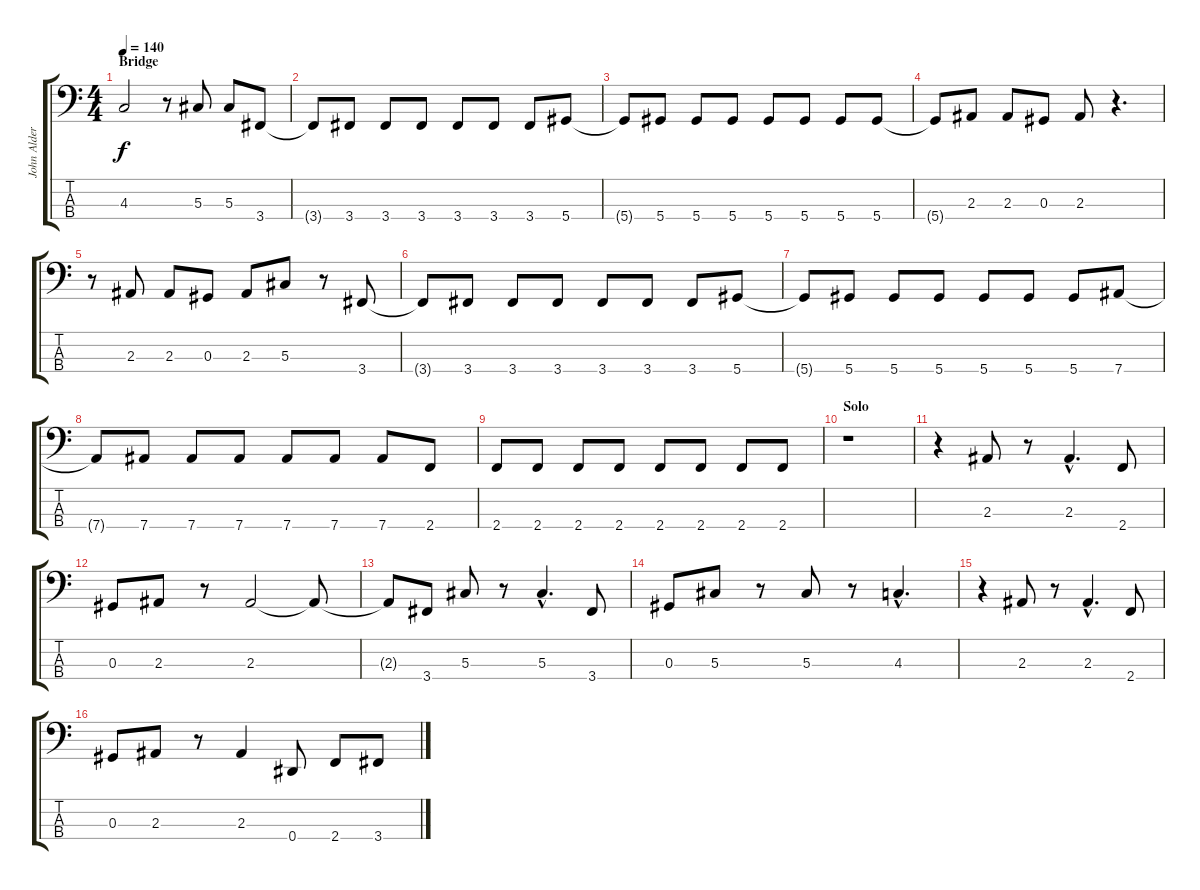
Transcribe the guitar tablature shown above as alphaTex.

\track ("John Alderete" "John Alder") {instrument electricbassfinger}
\staff {score tabs}
\tuning (Gb2 Db2 Ab1 Eb1) {hide}
\ts (4 4)
\section ("" "Bridge")
\tempo 140
\clef f4
\ks c
4.3{t}.2{dy f} r.8 5.3.8 5.3.8 3.4.8 |
3.4{t}.8 3.4.8 3.4.8 3.4.8 3.4.8 3.4.8 3.4.8 5.4.8 |
5.4{t}.8 5.4.8 5.4.8 5.4.8 5.4.8 5.4.8 5.4.8 5.4.8 |
5.4{t}.8 2.3.8 2.3.8 0.3.8 2.3.8 r.4{d} |
r.8 2.3.8 2.3.8 0.3.8 2.3.8 5.3.8 r.8 3.4.8 |
3.4{t}.8 3.4.8 3.4.8 3.4.8 3.4.8 3.4.8 3.4.8 5.4.8 |
5.4{t}.8 5.4.8 5.4.8 5.4.8 5.4.8 5.4.8 5.4.8 7.4.8 |
7.4{t}.8 7.4.8 7.4.8 7.4.8 7.4.8 7.4.8 7.4.8 2.4.8 |
2.4.8 2.4.8 2.4.8 2.4.8 2.4.8 2.4.8 2.4.8 2.4.8 |
\section ("" "Solo")
r.1 |
r.4 2.3.8 r.8 2.3{hac}.4{d} 2.4.8 |
0.3.8 2.3.8 r.8 2.3.2 2.3{t}.8 |
2.3{t}.8 3.4.8 5.3.8 r.8 5.3{hac}.4{d} 3.4.8 |
0.3.8 5.3.8 r.8 5.3.8 r.8 4.3{hac}.4{d} |
r.4 2.3.8 r.8 2.3{hac}.4{d} 2.4.8 |
0.3.8 2.3.8 r.8 2.3.4 0.4.8 2.4.8 3.4.8
